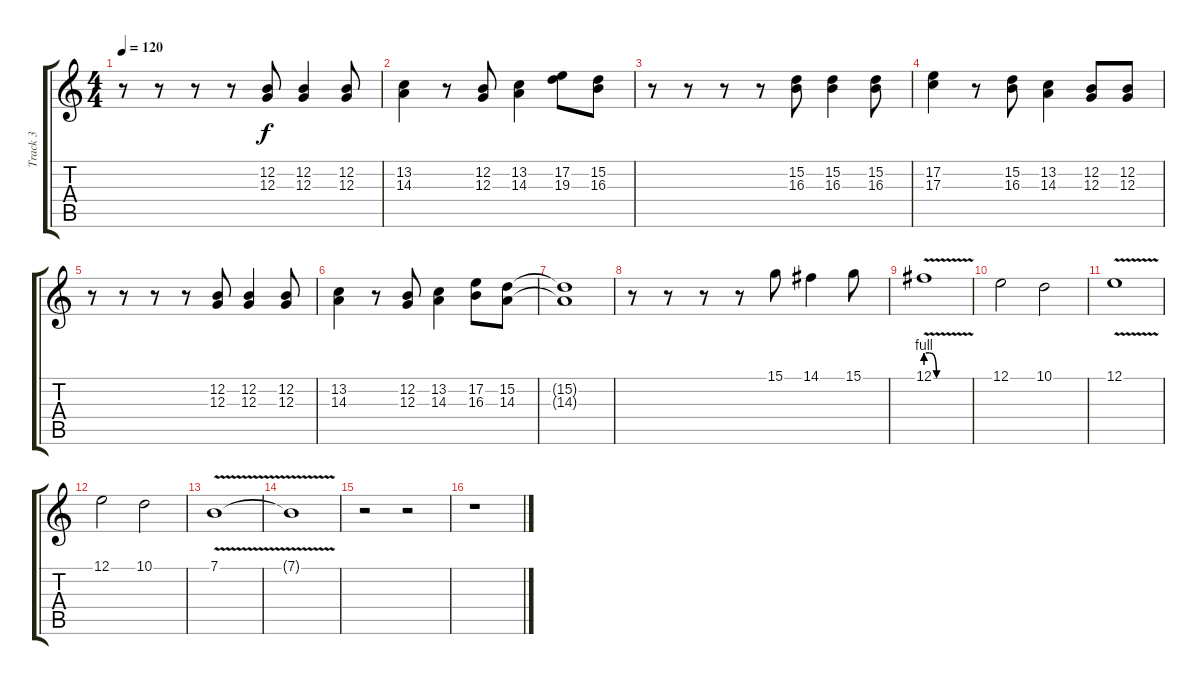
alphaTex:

\track ("Track 3" "Track 3") {instrument flute}
\staff {score tabs}
\tuning (E4 B3 G3 D3 A2 E2) {hide}
\ts (4 4)
\tempo 120
\clef g2
\ks c
r.8{dy f} r.8 r.8 r.8 (12.2 12.3).8 (12.2 12.3).4 (12.2 12.3).8 |
(13.2 14.3).4 r.8 (12.2 12.3).8 (13.2 14.3).4 (17.2 19.3).8 (15.2 16.3).8 |
r.8 r.8 r.8 r.8 (15.2 16.3).8 (15.2 16.3).4 (15.2 16.3).8 |
(17.2 17.3).4 r.8 (15.2 16.3).8 (13.2 14.3).4 (12.2 12.3).8 (12.2 12.3).8 |
r.8 r.8 r.8 r.8 (12.2 12.3).8 (12.2 12.3).4 (12.2 12.3).8 |
(13.2 14.3).4 r.8 (12.2 12.3).8 (13.2 14.3).4 (17.2 16.3).8 (15.2 14.3).8 |
(15.2{t} 14.3{t}).1 |
r.8 r.8 r.8 r.8 15.1.8 14.1.4 15.1.8 |
12.1{be (custom 0 4 5 4 15 0 25 0 40 0 60 0) v}.1 |
12.1.2 10.1.2 |
12.1{v}.1 |
12.1.2 10.1.2 |
7.1{v}.1 |
7.1{t}.1 |
r.2 r.2 |
r.1
